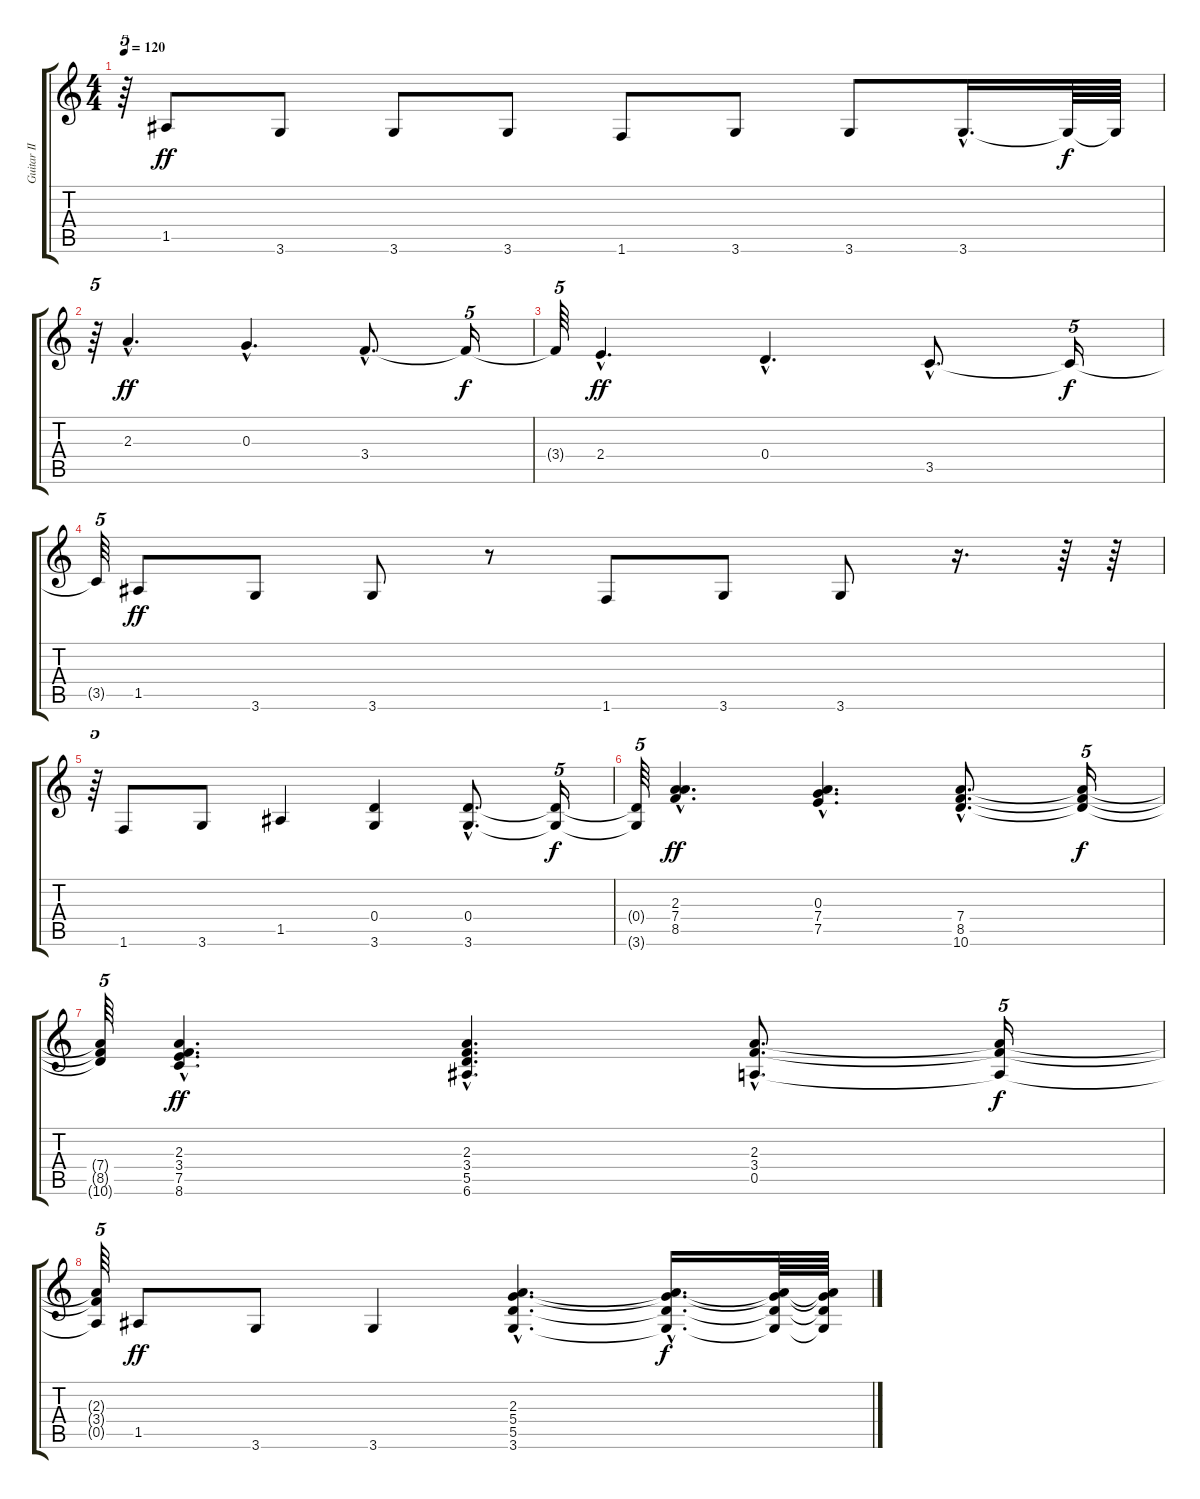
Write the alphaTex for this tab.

\track ("Guitar II" "Guitar II") {instrument electricguitarjazz}
\staff {score tabs}
\tuning (E4 B3 G3 D3 A2 E2) {hide}
\ts (4 4)
\tempo 120
\clef g2
\ks c
r.64{tu (5 4) dy f} 1.5.8{dy ff} 3.6.8 3.6.8 3.6.8 1.6.8 3.6.8 3.6.8 3.6{hac}.16{d} 3.6{t}.64{dy f} 3.6{t}.64 |
r.64{tu (5 4)} 2.3{hac}.4{d dy ff} 0.3{hac}.4{d} 3.4{hac}.8{d} 3.4{t}.16{tu (5 4) dy f} |
3.4{t}.64{tu (5 4)} 2.4{hac}.4{d dy ff} 0.4{hac}.4{d} 3.5{hac}.8{d} 3.5{t}.16{tu (5 4) dy f} |
3.5{t}.64{tu (5 4)} 1.5.8{dy ff} 3.6.8 3.6.8 r.8 1.6.8 3.6.8 3.6.8 r.16{d} r.64 r.64 |
r.64{tu (5 4)} 1.6.8 3.6.8 1.5.4 (0.4 3.6).4 (0.4{hac} 3.6{hac}).8{d} (0.4{t} 3.6{t}).16{tu (5 4) dy f} |
(0.4{t} 3.6{t}).64{tu (5 4)} (2.3{hac} 7.4{hac} 8.5{hac}).4{d dy ff} (0.3{hac} 7.4{hac} 7.5{hac}).4{d} (7.4{hac} 8.5{hac} 10.6{hac}).8{d} (7.4{t} 8.5{t} 10.6{t}).16{tu (5 4) dy f} |
(7.4{t} 8.5{t} 10.6{t}).64{tu (5 4)} (2.3{hac} 3.4{hac} 7.5{hac} 8.6{hac}).4{d dy ff} (2.3{hac} 3.4{hac} 5.5{hac} 6.6{hac}).4{d} (2.3{hac} 3.4{hac} 0.5{hac}).8{d} (2.3{t} 3.4{t} 0.5{t}).16{tu (5 4) dy f} |
(2.3{t} 3.4{t} 0.5{t}).64{tu (5 4)} 1.5.8{dy ff} 3.6.8 3.6.4 (2.3{hac} 5.4{hac} 5.5{hac} 3.6{hac}).4{d} (2.3{hac t} 5.4{hac t} 5.5{hac t} 3.6{hac t}).16{d dy f} (2.3{t} 5.4{t} 5.5{t} 3.6{t}).64 (2.3{t} 5.4{t} 5.5{t} 3.6{t}).64
